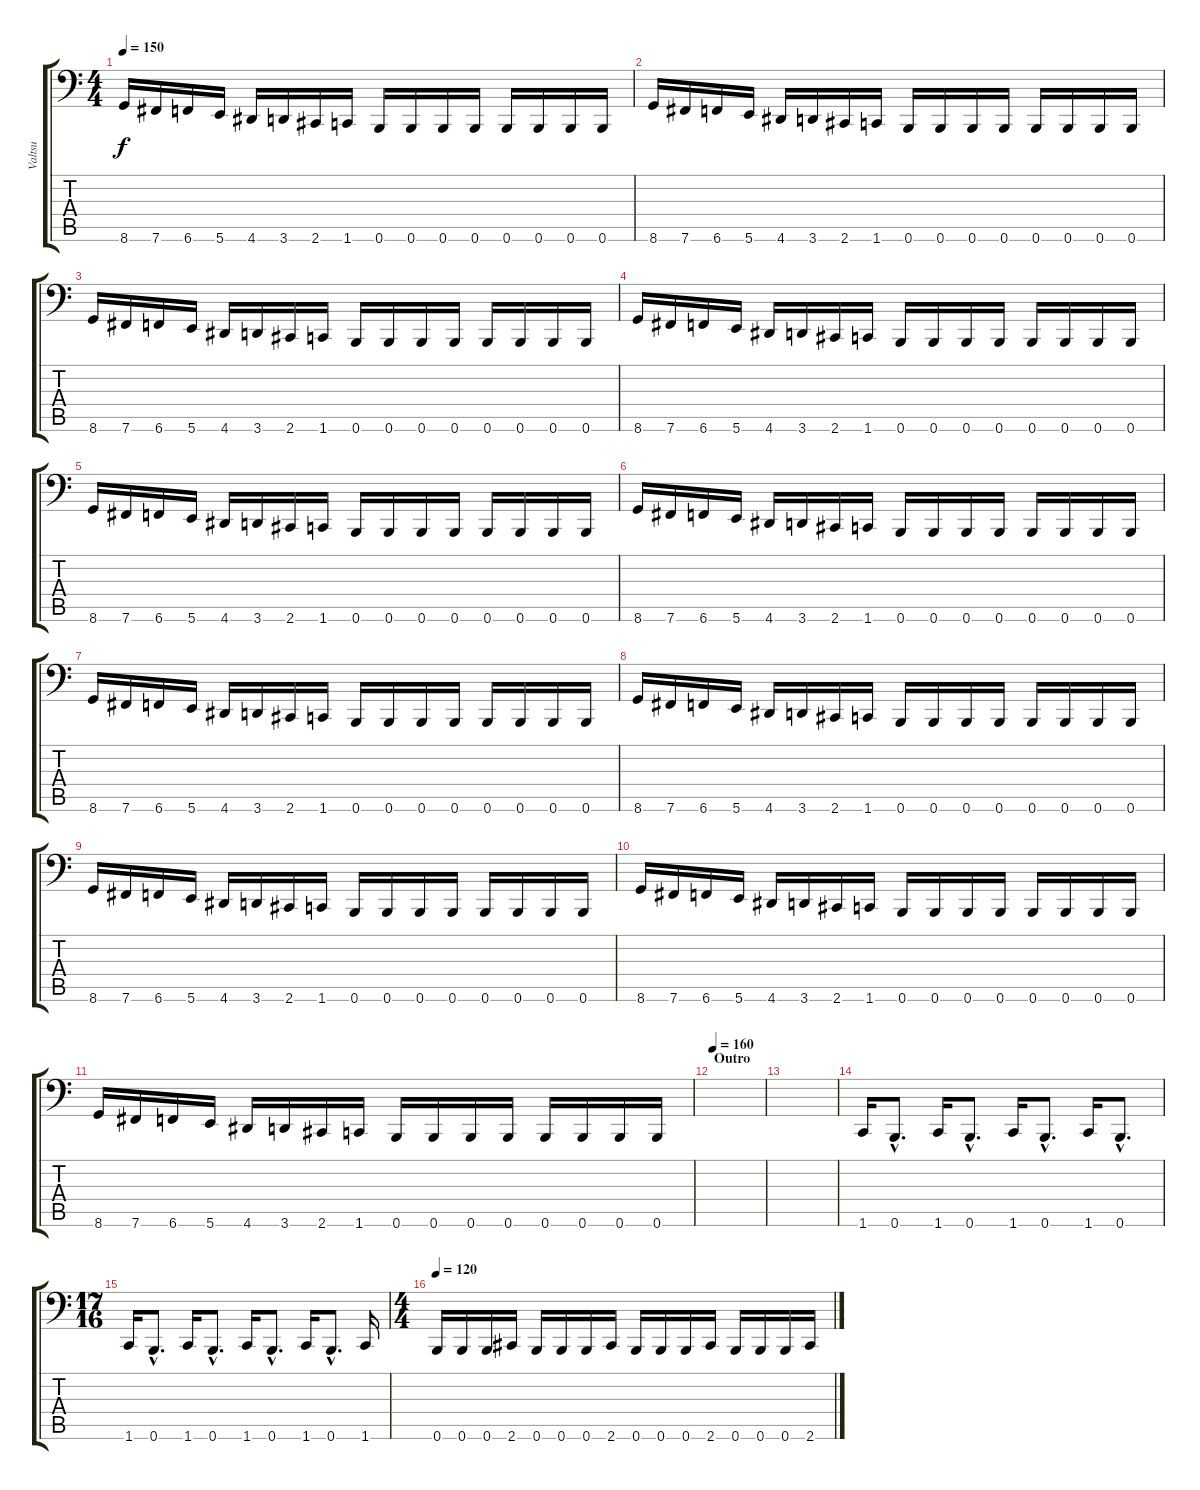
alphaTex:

\track ("Valtsu" "Valtsu") {instrument slapbass2}
\staff {score tabs}
\tuning (C3 G2 D2 A1 E1 B0) {hide}
\ts (4 4)
\tempo 150
\clef f4
\ks c
8.6.16{dy f} 7.6.16 6.6.16 5.6.16 4.6.16 3.6.16 2.6.16 1.6.16 0.6.16 0.6.16 0.6.16 0.6.16 0.6.16 0.6.16 0.6.16 0.6.16 |
8.6.16 7.6.16 6.6.16 5.6.16 4.6.16 3.6.16 2.6.16 1.6.16 0.6.16 0.6.16 0.6.16 0.6.16 0.6.16 0.6.16 0.6.16 0.6.16 |
8.6.16 7.6.16 6.6.16 5.6.16 4.6.16 3.6.16 2.6.16 1.6.16 0.6.16 0.6.16 0.6.16 0.6.16 0.6.16 0.6.16 0.6.16 0.6.16 |
8.6.16 7.6.16 6.6.16 5.6.16 4.6.16 3.6.16 2.6.16 1.6.16 0.6.16 0.6.16 0.6.16 0.6.16 0.6.16 0.6.16 0.6.16 0.6.16 |
8.6.16 7.6.16 6.6.16 5.6.16 4.6.16 3.6.16 2.6.16 1.6.16 0.6.16 0.6.16 0.6.16 0.6.16 0.6.16 0.6.16 0.6.16 0.6.16 |
8.6.16 7.6.16 6.6.16 5.6.16 4.6.16 3.6.16 2.6.16 1.6.16 0.6.16 0.6.16 0.6.16 0.6.16 0.6.16 0.6.16 0.6.16 0.6.16 |
8.6.16 7.6.16 6.6.16 5.6.16 4.6.16 3.6.16 2.6.16 1.6.16 0.6.16 0.6.16 0.6.16 0.6.16 0.6.16 0.6.16 0.6.16 0.6.16 |
8.6.16 7.6.16 6.6.16 5.6.16 4.6.16 3.6.16 2.6.16 1.6.16 0.6.16 0.6.16 0.6.16 0.6.16 0.6.16 0.6.16 0.6.16 0.6.16 |
8.6.16 7.6.16 6.6.16 5.6.16 4.6.16 3.6.16 2.6.16 1.6.16 0.6.16 0.6.16 0.6.16 0.6.16 0.6.16 0.6.16 0.6.16 0.6.16 |
8.6.16 7.6.16 6.6.16 5.6.16 4.6.16 3.6.16 2.6.16 1.6.16 0.6.16 0.6.16 0.6.16 0.6.16 0.6.16 0.6.16 0.6.16 0.6.16 |
8.6.16 7.6.16 6.6.16 5.6.16 4.6.16 3.6.16 2.6.16 1.6.16 0.6.16 0.6.16 0.6.16 0.6.16 0.6.16 0.6.16 0.6.16 0.6.16 |
\section ("" "Outro")
\tempo 160
|
|
1.6.16 0.6{hac}.8{d} 1.6.16 0.6{hac}.8{d} 1.6.16 0.6{hac}.8{d} 1.6.16 0.6{hac}.8{d} |
\ts (17 16)
1.6.16 0.6{hac}.8{d} 1.6.16 0.6{hac}.8{d} 1.6.16 0.6{hac}.8{d} 1.6.16 0.6{hac}.8{d} 1.6.16 |
\ts (4 4)
\tempo 120
0.6.16 0.6.16 0.6.16 2.6.16 0.6.16 0.6.16 0.6.16 2.6.16 0.6.16 0.6.16 0.6.16 2.6.16 0.6.16 0.6.16 0.6.16 2.6.16
